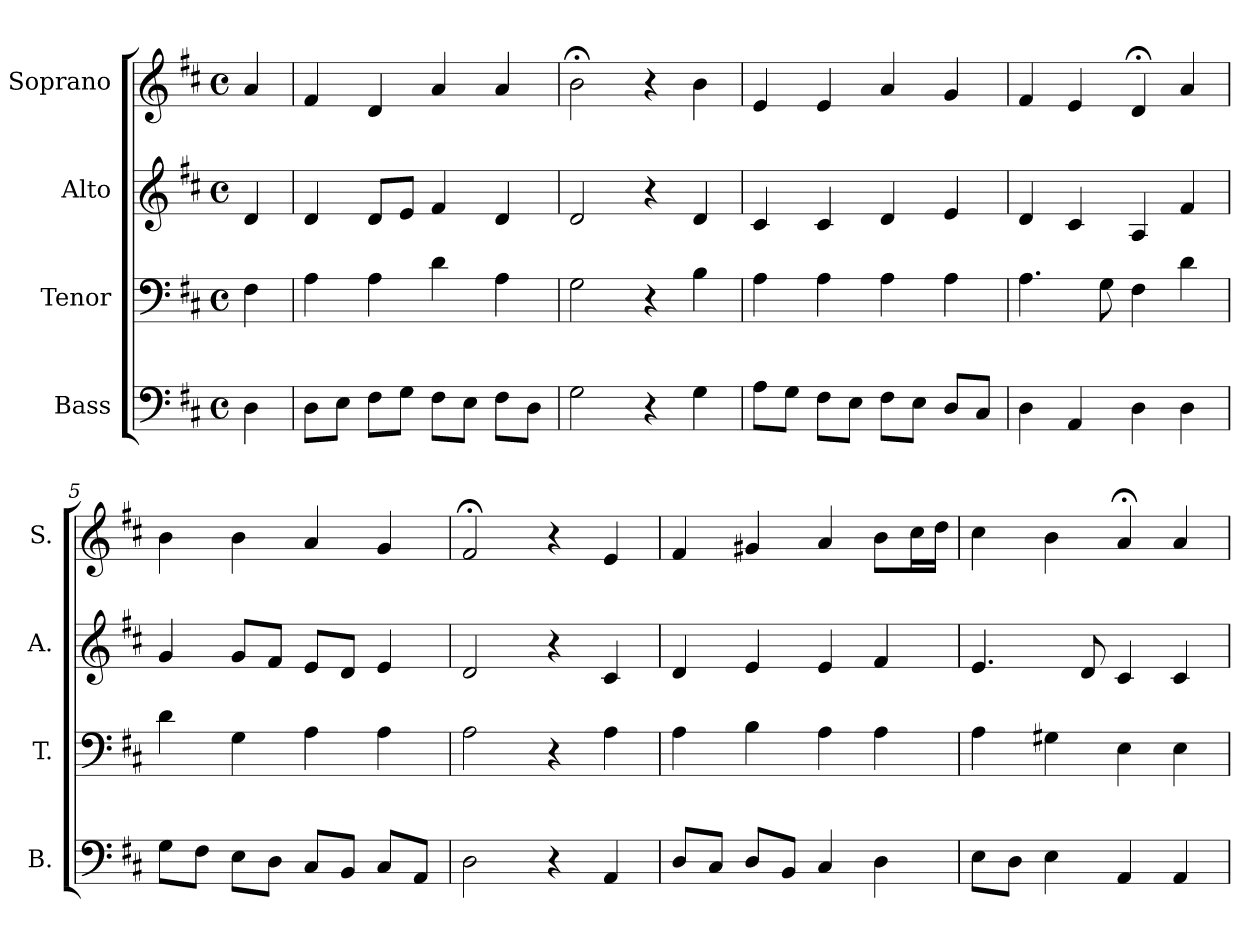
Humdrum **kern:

**kern	**kern	**kern	**kern
*part4	*part3	*part2	*part1
*staff4	*staff3	*staff2	*staff1
*I"Bass	*I"Tenor	*I"Alto	*I"Soprano
*I'B.	*I'T.	*I'A.	*I'S.
*clefF4	*clefF4	*clefG2	*clefG2
*k[f#c#]	*k[f#c#]	*k[f#c#]	*k[f#c#]
*D:	*D:	*D:	*D:
*M4/4	*M4/4	*M4/4	*M4/4
*met(c)	*met(c)	*met(c)	*met(c)
=	=	=	=
4D\	4F#\	4d/	4a/
=1	=1	=1	=1
8D\L	4A\	4d/	4f#/
8E\J	.	.	.
8F#\L	4A\	8d/L	4d/
8G\J	.	8e/J	.
8F#\L	4d\	4f#/	4a/
8E\J	.	.	.
8F#\L	4A\	4d/	4a/
8D\J	.	.	.
=2	=2	=2	=2
2G\	2G\	2d/	2b;<\
4r	4r	4r	4r
4G\	4B\	4d/	4b\
=3	=3	=3	=3
8A\L	4A\	4c#/	4e/
8G\J	.	.	.
8F#\L	4A\	4c#/	4e/
8E\J	.	.	.
8F#\L	4A\	4d/	4a/
8E\J	.	.	.
8D/L	4A\	4e/	4g/
8C#/J	.	.	.
=4	=4	=4	=4
4D\	4.A\	4d/	4f#/
4AA/	.	4c#/	4e/
.	8G\	.	.
4D\	4F#\	4A/	4d;</
4D\	4d\	4f#/	4a/
=5	=5	=5	=5
8G\L	4d\	4g/	4b\
8F#\J	.	.	.
8E\L	4G\	8g/L	4b\
8D\J	.	8f#/J	.
8C#/L	4A\	8e/L	4a/
8BB/J	.	8d/J	.
8C#/L	4A\	4e/	4g/
8AA/J	.	.	.
!!LO:LB:g=z
=6	=6	=6	=6
2D\	2A\	2d/	2f#;</
4r	4r	4r	4r
4AA/	4A\	4c#/	4e/
=7	=7	=7	=7
8D/L	4A\	4d/	4f#/
8C#/J	.	.	.
8D/L	4B\	4e/	4g#X/
8BB/J	.	.	.
4C#/	4A\	4e/	4a/
4D\	4A\	4f#/	8b\L
.	.	.	16cc#\L
.	.	.	16dd\JJ
=8	=8	=8	=8
8E\L	4A\	4.e/	4cc#\
8D\J	.	.	.
4E\	4G#X\	.	4b\
.	.	8d/	.
4AA/	4E\	4c#/	4a;</
4AA/	4E\	4c#/	4a/
=	=	=	=
*-	*-	*-	*-
